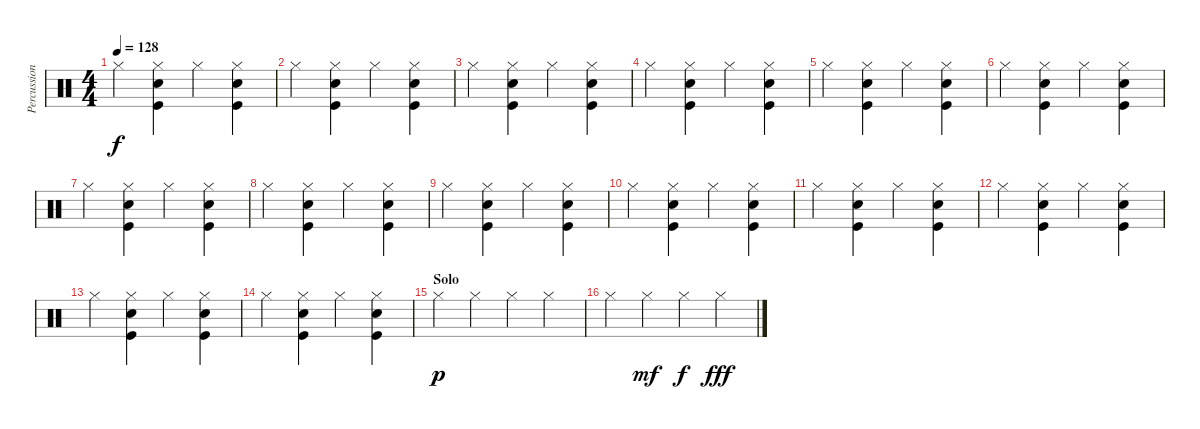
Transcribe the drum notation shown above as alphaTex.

\track ("Percussion" "Percussion") {instrument percussion}
\staff {score}
\articulation defaults
\ts (4 4)
\tempo 128
\clef neutral
\ks c "Hi-Hat (closed)".4{dy f}
("Snare (hit) 2" "Hi-Hat (closed)" "Kick (hit)").4 "Hi-Hat (closed)".4 ("Snare (hit) 2" "Hi-Hat (closed)" "Kick (hit)").4 |
"Hi-Hat (closed)".4 ("Snare (hit) 2" "Hi-Hat (closed)" "Kick (hit)").4 "Hi-Hat (closed)".4 ("Snare (hit) 2" "Hi-Hat (closed)" "Kick (hit)").4 |
"Hi-Hat (closed)".4 ("Snare (hit) 2" "Hi-Hat (closed)" "Kick (hit)").4 "Hi-Hat (closed)".4 ("Snare (hit) 2" "Hi-Hat (closed)" "Kick (hit)").4 |
"Hi-Hat (closed)".4 ("Snare (hit) 2" "Hi-Hat (closed)" "Kick (hit)").4 "Hi-Hat (closed)".4 ("Snare (hit) 2" "Hi-Hat (closed)" "Kick (hit)").4 |
"Hi-Hat (closed)".4 ("Snare (hit) 2" "Hi-Hat (closed)" "Kick (hit)").4 "Hi-Hat (closed)".4 ("Snare (hit) 2" "Hi-Hat (closed)" "Kick (hit)").4 |
"Hi-Hat (closed)".4 ("Snare (hit) 2" "Hi-Hat (closed)" "Kick (hit)").4 "Hi-Hat (closed)".4 ("Snare (hit) 2" "Hi-Hat (closed)" "Kick (hit)").4 |
"Hi-Hat (closed)".4 ("Snare (hit) 2" "Hi-Hat (closed)" "Kick (hit)").4 "Hi-Hat (closed)".4 ("Snare (hit) 2" "Hi-Hat (closed)" "Kick (hit)").4 |
"Hi-Hat (closed)".4 ("Snare (hit) 2" "Hi-Hat (closed)" "Kick (hit)").4 "Hi-Hat (closed)".4 ("Snare (hit) 2" "Hi-Hat (closed)" "Kick (hit)").4 |
"Hi-Hat (closed)".4 ("Snare (hit) 2" "Hi-Hat (closed)" "Kick (hit)").4 "Hi-Hat (closed)".4 ("Snare (hit) 2" "Hi-Hat (closed)" "Kick (hit)").4 |
"Hi-Hat (closed)".4 ("Snare (hit) 2" "Hi-Hat (closed)" "Kick (hit)").4 "Hi-Hat (closed)".4 ("Snare (hit) 2" "Hi-Hat (closed)" "Kick (hit)").4 |
"Hi-Hat (closed)".4 ("Snare (hit) 2" "Hi-Hat (closed)" "Kick (hit)").4 "Hi-Hat (closed)".4 ("Snare (hit) 2" "Hi-Hat (closed)" "Kick (hit)").4 |
"Hi-Hat (closed)".4 ("Snare (hit) 2" "Hi-Hat (closed)" "Kick (hit)").4 "Hi-Hat (closed)".4 ("Snare (hit) 2" "Hi-Hat (closed)" "Kick (hit)").4 |
"Hi-Hat (closed)".4 ("Snare (hit) 2" "Hi-Hat (closed)" "Kick (hit)").4 "Hi-Hat (closed)".4 ("Snare (hit) 2" "Hi-Hat (closed)" "Kick (hit)").4 |
"Hi-Hat (closed)".4 ("Snare (hit) 2" "Hi-Hat (closed)" "Kick (hit)").4 "Hi-Hat (closed)".4 ("Snare (hit) 2" "Hi-Hat (closed)" "Kick (hit)").4 |
\section ("" "Solo")
"Hi-Hat (closed)".4{dy p} "Hi-Hat (closed)".4 "Hi-Hat (closed)".4 "Hi-Hat (closed)".4 |
"Hi-Hat (closed)".4 "Hi-Hat (closed)".4{dy mf} "Hi-Hat (closed)".4{dy f} "Hi-Hat (closed)".4{dy fff}
